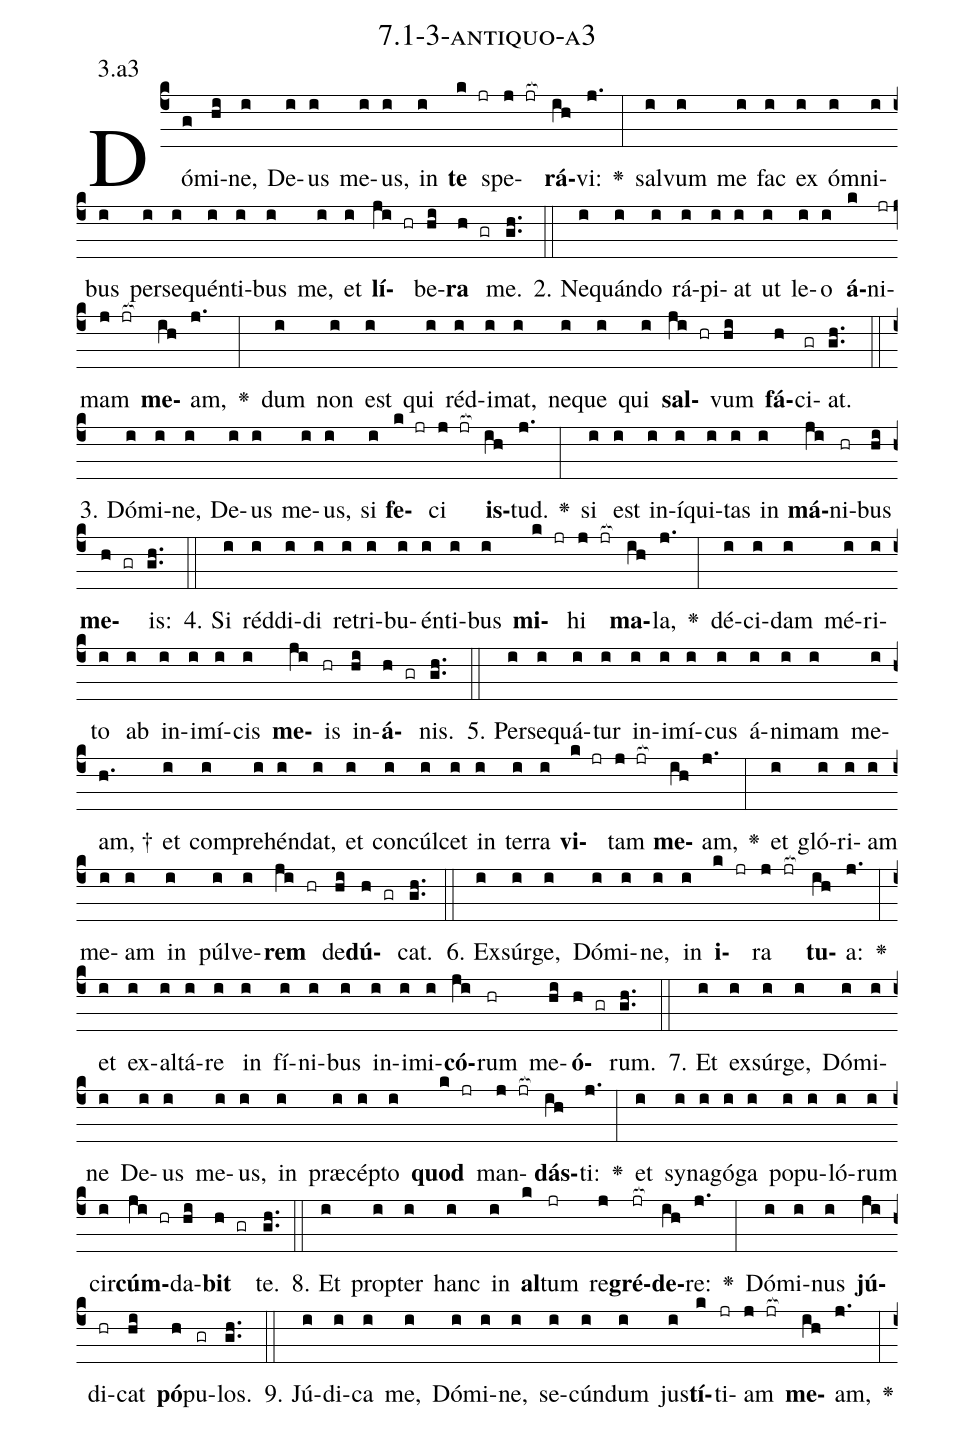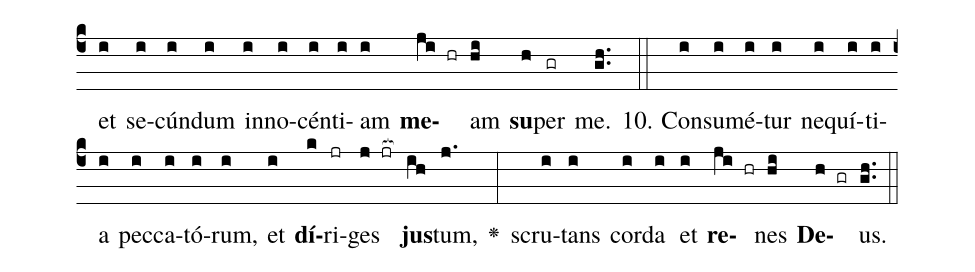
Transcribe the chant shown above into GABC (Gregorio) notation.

name: 7.1-3-antiquo-a3;
annotation: 3.a3;
%%
(c4)Dó(g)mi(hi)ne,(i) De(i)us(i) me(i)us,(i) in(i) <b>te</b>(k jr) spe(j jr[ocb:1{])<b>rá</b>(ih[ocb:0}])vi:(j.) <v>\greheightstar</v>(:) sal(i)vum(i) me(i) fac(i) ex(i) óm(i)ni(i)bus(i) per(i)se(i)quén(i)ti(i)bus(i) me,(i) et(i) <b>lí</b>(ji hr)be(hi)<b>ra</b>(h gr) me.(gh..) (::)
2. Ne(i)quán(i)do(i) rá(i)pi(i)at(i) ut(i) le(i)o(i) <b>á</b>(k)ni(jr)mam(j jr[ocb:1{]) <b>me</b>(ih[ocb:0}])am,(j.) <v>\greheightstar</v>(:) dum(i) non(i) est(i) qui(i) réd(i)i(i)mat,(i) ne(i)que(i) qui(i) <b>sal</b>(ji hr)vum(hi) <b>fá</b>(h)ci(gr)at.(gh..) (::)
3. Dó(i)mi(i)ne,(i) De(i)us(i) me(i)us,(i) si(i) <b>fe</b>(k jr)ci(j jr[ocb:1{]) <b>is</b>(ih[ocb:0}])tud.(j.) <v>\greheightstar</v>(:) si(i) est(i) in(i)í(i)qui(i)tas(i) in(i) <b>má</b>(ji)ni(hr)bus(hi) <b>me</b>(h gr)is:(gh..) (::)
4. Si(i) réd(i)di(i)di(i) re(i)tri(i)bu(i)én(i)ti(i)bus(i) <b>mi</b>(k jr)hi(j jr[ocb:1{]) <b>ma</b>(ih[ocb:0}])la,(j.) <v>\greheightstar</v>(:) dé(i)ci(i)dam(i) mé(i)ri(i)to(i) ab(i) in(i)i(i)mí(i)cis(i) <b>me</b>(ji)is(hr) in(hi)<b>á</b>(h gr)nis.(gh..) (::)
5. Per(i)se(i)quá(i)tur(i) in(i)i(i)mí(i)cus(i) á(i)ni(i)mam(i) me(i)am, †(h.) et(i) com(i)pre(i)hén(i)dat,(i) et(i) con(i)cúl(i)cet(i) in(i) ter(i)ra(i) <b>vi</b>(k jr)tam(j jr[ocb:1{]) <b>me</b>(ih[ocb:0}])am,(j.) <v>\greheightstar</v>(:) et(i) gló(i)ri(i)am(i) me(i)am(i) in(i) púl(i)ve(i)<b>rem</b>(ji hr) de(hi)<b>dú</b>(h gr)cat.(gh..) (::)
6. Ex(i)súr(i)ge,(i) Dó(i)mi(i)ne,(i) in(i) <b>i</b>(k jr)ra(j jr[ocb:1{]) <b>tu</b>(ih[ocb:0}])a:(j.) <v>\greheightstar</v>(:) et(i) ex(i)al(i)tá(i)re(i) in(i) fí(i)ni(i)bus(i) in(i)i(i)mi(i)<b>có</b>(ji)rum(hr) me(hi)<b>ó</b>(h gr)rum.(gh..) (::)
7. Et(i) ex(i)súr(i)ge,(i) Dó(i)mi(i)ne(i) De(i)us(i) me(i)us,(i) in(i) præ(i)cép(i)to(i) <b>quod</b>(k jr) man(j jr[ocb:1{])<b>dás</b>(ih[ocb:0}])ti:(j.) <v>\greheightstar</v>(:) et(i) sy(i)na(i)gó(i)ga(i) po(i)pu(i)ló(i)rum(i) cir(i)<b>cúm</b>(ji hr)da(hi)<b>bit</b>(h gr) te.(gh..) (::)
8. Et(i) prop(i)ter(i) hanc(i) in(i) <b>al</b>(k)tum(jr) re(j)<b>gré</b>(jr[ocb:1{])<b>de</b>(ih[ocb:0}])re:(j.) <v>\greheightstar</v>(:) Dó(i)mi(i)nus(i) <b>jú</b>(ji)di(hr)cat(hi) <b>pó</b>(h)pu(gr)los.(gh..) (::)
9. Jú(i)di(i)ca(i) me,(i) Dó(i)mi(i)ne,(i) se(i)cún(i)dum(i) jus(i)<b>tí</b>(k)ti(jr)am(j jr[ocb:1{]) <b>me</b>(ih[ocb:0}])am,(j.) <v>\greheightstar</v>(:) et(i) se(i)cún(i)dum(i) in(i)no(i)cén(i)ti(i)am(i) <b>me</b>(ji hr)am(hi) <b>su</b>(h)per(gr) me.(gh..) (::)
10. Con(i)su(i)mé(i)tur(i) ne(i)quí(i)ti(i)a(i) pec(i)ca(i)tó(i)rum,(i) et(i) <b>dí</b>(k)ri(jr)ges(j jr[ocb:1{]) <b>jus</b>(ih[ocb:0}])tum,(j.) <v>\greheightstar</v>(:) scru(i)tans(i) cor(i)da(i) et(i) <b>re</b>(ji hr)nes(hi) <b>De</b>(h gr)us.(gh..) (::)
